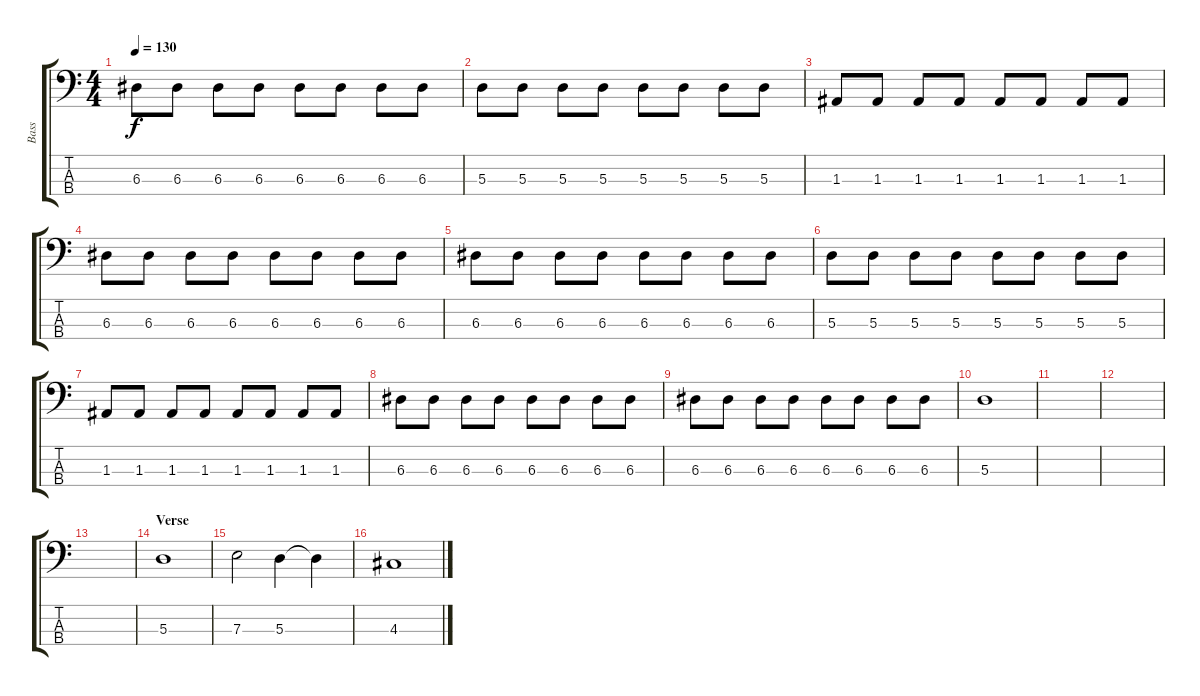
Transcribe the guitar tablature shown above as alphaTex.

\track ("Bass" "Bass") {instrument electricbasspick}
\staff {score tabs}
\tuning (G2 D2 A1 E1) {hide}
\ts (4 4)
\tempo 130
\clef f4
\ks c
6.3.8{dy f} 6.3.8 6.3.8 6.3.8 6.3.8 6.3.8 6.3.8 6.3.8 |
5.3.8 5.3.8 5.3.8 5.3.8 5.3.8 5.3.8 5.3.8 5.3.8 |
1.3.8 1.3.8 1.3.8 1.3.8 1.3.8 1.3.8 1.3.8 1.3.8 |
6.3.8 6.3.8 6.3.8 6.3.8 6.3.8 6.3.8 6.3.8 6.3.8 |
6.3.8 6.3.8 6.3.8 6.3.8 6.3.8 6.3.8 6.3.8 6.3.8 |
5.3.8 5.3.8 5.3.8 5.3.8 5.3.8 5.3.8 5.3.8 5.3.8 |
1.3.8 1.3.8 1.3.8 1.3.8 1.3.8 1.3.8 1.3.8 1.3.8 |
6.3.8 6.3.8 6.3.8 6.3.8 6.3.8 6.3.8 6.3.8 6.3.8 |
6.3.8 6.3.8 6.3.8 6.3.8 6.3.8 6.3.8 6.3.8 6.3.8 |
5.3.1 |
|
|
|
\section ("" "Verse")
5.3.1 |
7.3.2 5.3.4 5.3{t}.4 |
4.3.1
